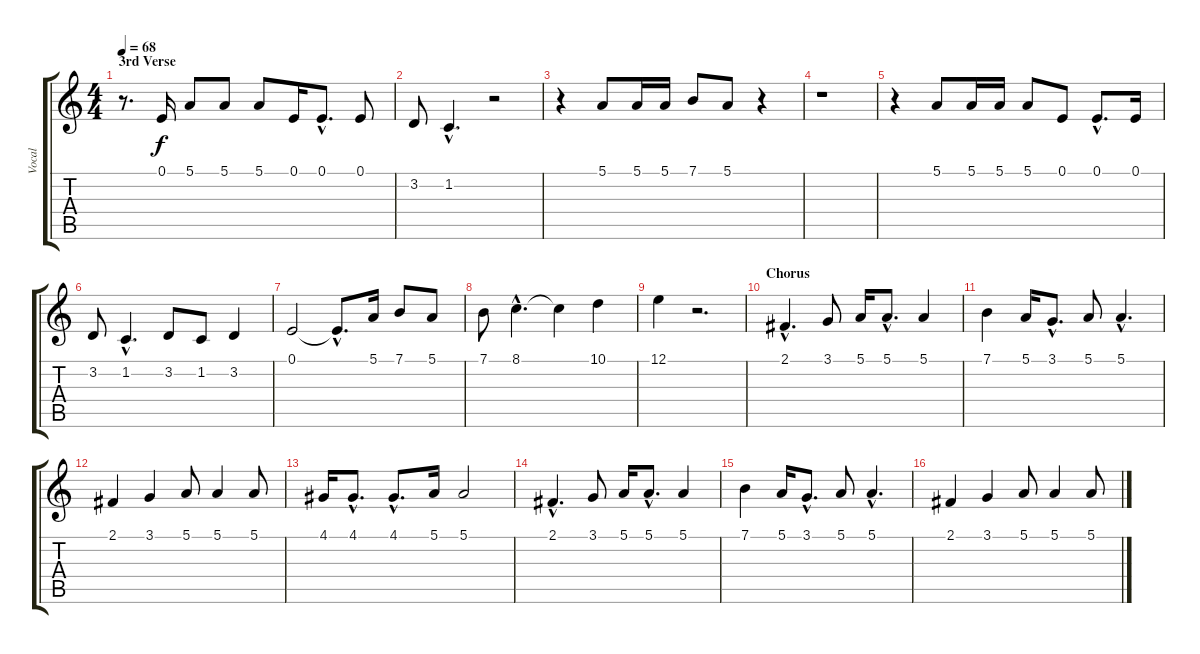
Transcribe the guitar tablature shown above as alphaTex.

\track ("Vocal" "Vocal") {instrument flute}
\staff {score tabs}
\tuning (E4 B3 G3 D3 A2 E2) {hide}
\ts (4 4)
\section ("" "3rd Verse")
\tempo 68
\clef g2
\ks c
r.8{d dy f} 0.1.16 5.1.8 5.1.8 5.1.8 0.1.16 0.1{hac}.8{d} 0.1.8 |
3.2.8 1.2{hac}.4{d} r.2 |
r.4 5.1.8 5.1.16 5.1.16 7.1.8 5.1.8 r.4 |
r.1 |
r.4 5.1.8 5.1.16 5.1.16 5.1.8 0.1.8 0.1{hac}.8{d} 0.1.16 |
3.2.8 1.2{hac}.4{d} 3.2.8 1.2.8 3.2.4 |
0.1.2 0.1{hac t}.8{d} 5.1.16 7.1.8 5.1.8 |
7.1.8 8.1{hac}.4{d} 8.1{t}.4 10.1.4 |
12.1.4{volume 16} r.2{d} |
\section ("" "Chorus")
2.1{hac}.4{d} 3.1.8 5.1.16 5.1{hac}.8{d} 5.1.4 |
7.1.4 5.1.16 3.1{hac}.8{d} 5.1.8 5.1{hac}.4{d} |
2.1.4 3.1.4 5.1.8 5.1.4 5.1.8 |
4.1.16 4.1{hac}.8{d} 4.1{hac}.8{d} 5.1.16 5.1.2 |
2.1{hac}.4{d} 3.1.8 5.1.16 5.1{hac}.8{d} 5.1.4 |
7.1.4 5.1.16 3.1{hac}.8{d} 5.1.8 5.1{hac}.4{d} |
2.1.4 3.1.4 5.1.8 5.1.4 5.1.8
